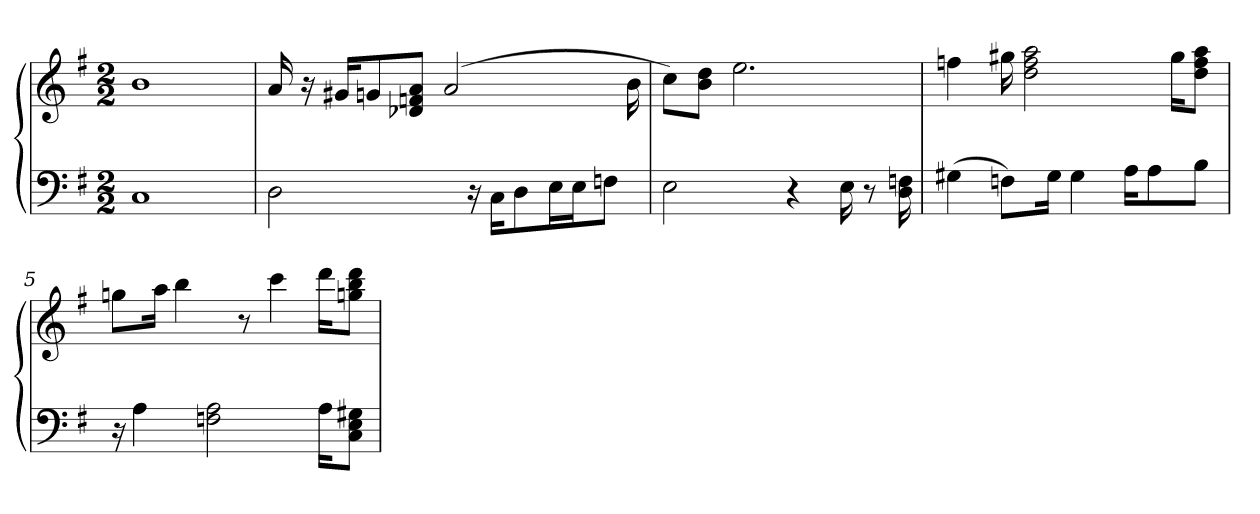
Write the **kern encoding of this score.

**kern	**kern
*part1	*part1
*staff2	*staff1
*clefF4	*clefG2
*k[f#]	*k[f#]
*M2/2	*M2/2
=1	=1
1C	1b
=2	=2
2D	16a
.	16r
.	16g#X/KL
.	8gn/
.	8d-X/ 8fn/ 8a/J
.	(2a
16r	.
16C\KL	.
8D\	.
16E\L	.
16E\J	.
8Fn\J	.
.	16b
=3	=3
2E	8cc\L)
.	8b\ 8dd\J
.	2.ee
4r	.
16E	.
8r	.
16D 16Fn	.
=4	=4
(4G#X	4ffn
8Fn\L)	16gg#X
.	2dd 2ff 2aa
16G#\Jk	.
4G#	.
16A\KL	.
8A\	.
.	16gg#\KL
8B\J	8dd\ 8ff\ 8aa\J
=5	=5
16r	8ggn\L
4A	.
.	16aa\Jk
.	4bb
2Fn 2A	.
.	8r
.	4ccc
16A\KL	16ddd\KL
8C\ 8E\ 8G#X\J	8ggn\ 8bb\ 8ddd\J
=	=
*-	*-
